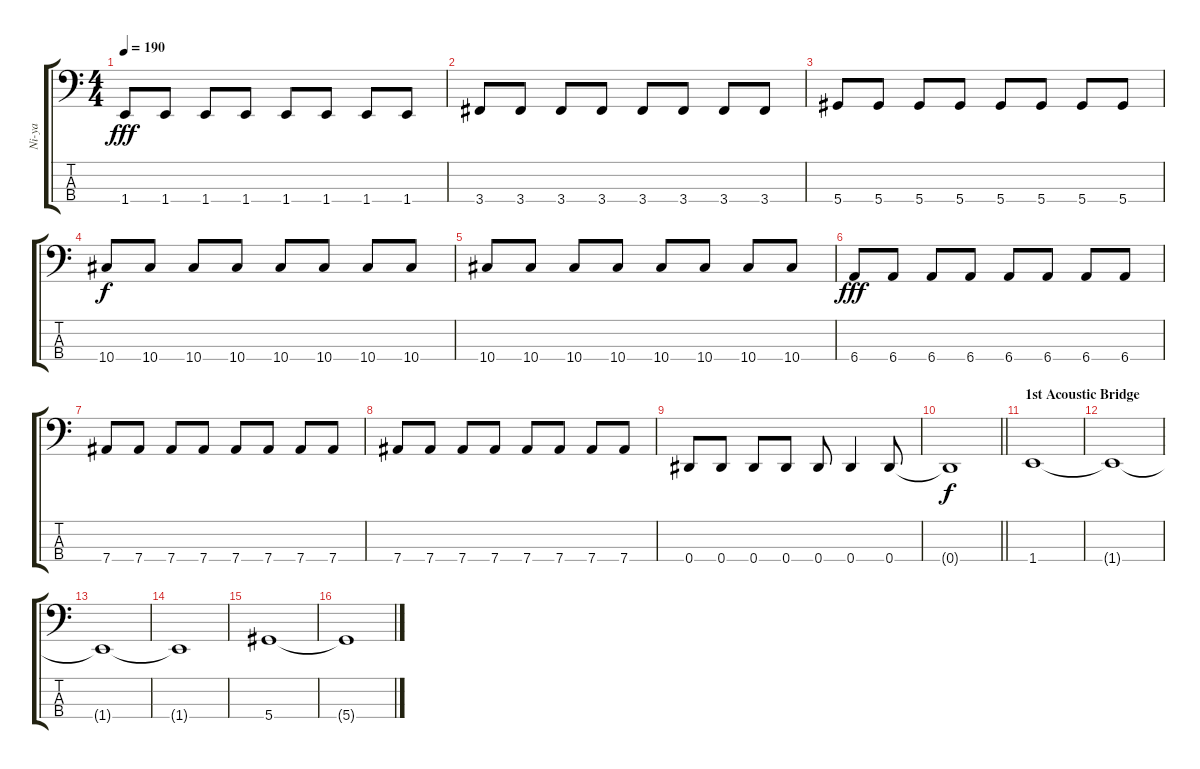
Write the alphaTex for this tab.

\track ("Ni-ya  " "Ni-ya  ") {instrument electricbassfinger}
\staff {score tabs}
\tuning (Gb2 Db2 Ab1 Eb1) {hide}
\ts (4 4)
\tempo 190
\clef f4
\ks c
1.4.8{dy fff} 1.4.8 1.4.8 1.4.8 1.4.8 1.4.8 1.4.8 1.4.8 |
3.4.8 3.4.8 3.4.8 3.4.8 3.4.8 3.4.8 3.4.8 3.4.8 |
5.4.8 5.4.8 5.4.8 5.4.8 5.4.8 5.4.8 5.4.8 5.4.8 |
10.4.8{dy f} 10.4.8 10.4.8 10.4.8 10.4.8 10.4.8 10.4.8 10.4.8 |
10.4.8 10.4.8 10.4.8 10.4.8 10.4.8 10.4.8 10.4.8 10.4.8 |
6.4.8{dy fff} 6.4.8 6.4.8 6.4.8 6.4.8 6.4.8 6.4.8 6.4.8 |
7.4.8 7.4.8 7.4.8 7.4.8 7.4.8 7.4.8 7.4.8 7.4.8 |
7.4.8 7.4.8 7.4.8 7.4.8 7.4.8 7.4.8 7.4.8 7.4.8 |
0.4.8 0.4.8 0.4.8 0.4.8 0.4.8 0.4.4 0.4.8 |
\barLineRight lightlight
0.4{t}.1{dy f} |
\section ("" "1st Acoustic Bridge")
1.4.1 |
1.4{t}.1 |
1.4{t}.1 |
1.4{t}.1 |
5.4.1 |
5.4{t}.1
